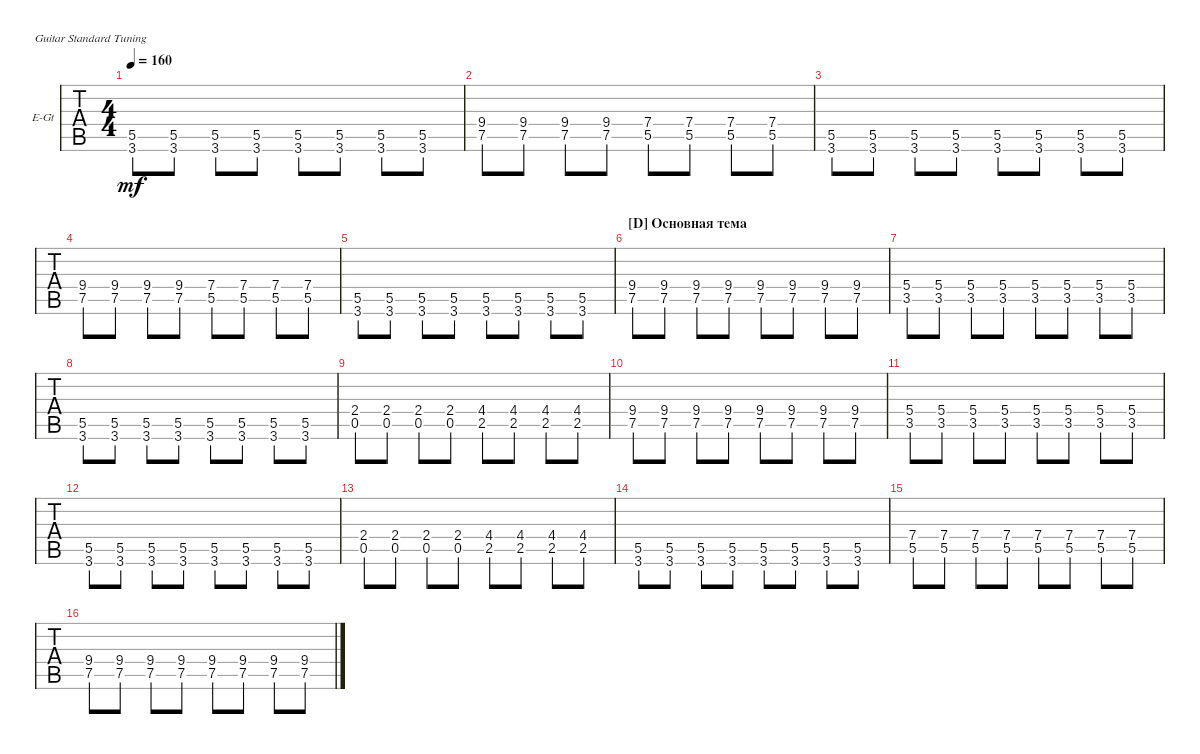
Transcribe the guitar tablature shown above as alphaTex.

\bracketExtendMode groupsimilarinstruments
\firstSystemTrackNameOrientation horizontal
\otherSystemsTrackNameOrientation horizontal
\track ("Electric Guitar" "E-Gt") {instrument distortionguitar}
\staff {tabs}
\tuning (E4 B3 G3 D3 A2 E2)
\ts (4 4)
\tempo 160
\clef g2
\scale
0.333333
\ks c
(3.6 5.5).8{dy mf} (3.6 5.5).8 (3.6 5.5).8 (3.6 5.5).8 (3.6 5.5).8 (3.6 5.5).8 (3.6 5.5).8 (3.6 5.5).8 |
\scale
0.333333 (7.5 9.4).8 (7.5 9.4).8 (7.5 9.4).8 (7.5 9.4).8 (5.5 7.4).8 (5.5 7.4).8 (5.5 7.4).8 (5.5 7.4).8 |
\scale
0.333333 (3.6 5.5).8 (3.6 5.5).8 (3.6 5.5).8 (3.6 5.5).8 (3.6 5.5).8 (3.6 5.5).8 (3.6 5.5).8 (3.6 5.5).8 |
\scale
0.333333 (7.5 9.4).8 (7.5 9.4).8 (7.5 9.4).8 (7.5 9.4).8 (5.5 7.4).8 (5.5 7.4).8 (5.5 7.4).8 (5.5 7.4).8 |
\scale
0.333333 (3.6 5.5).8 (3.6 5.5).8 (3.6 5.5).8 (3.6 5.5).8 (3.6 5.5).8 (3.6 5.5).8 (3.6 5.5).8 (3.6 5.5).8 |
\section ("D" "Основная тема")
\scale
0.333333 (7.5 9.4).8 (7.5 9.4).8 (7.5 9.4).8 (7.5 9.4).8 (7.5 9.4).8 (7.5 9.4).8 (7.5 9.4).8 (7.5 9.4).8 |
\scale
0.333333 (3.5 5.4).8 (3.5 5.4).8 (3.5 5.4).8 (3.5 5.4).8 (3.5 5.4).8 (3.5 5.4).8 (3.5 5.4).8 (3.5 5.4).8 |
\scale
0.333333 (3.6 5.5).8 (3.6 5.5).8 (3.6 5.5).8 (3.6 5.5).8 (3.6 5.5).8 (3.6 5.5).8 (3.6 5.5).8 (3.6 5.5).8 |
\scale
0.333333 (0.5 2.4).8 (0.5 2.4).8 (0.5 2.4).8 (0.5 2.4).8 (2.5 4.4).8 (2.5 4.4).8 (2.5 4.4).8 (2.5 4.4).8 |
\scale
0.333333 (7.5 9.4).8 (7.5 9.4).8 (7.5 9.4).8 (7.5 9.4).8 (7.5 9.4).8 (7.5 9.4).8 (7.5 9.4).8 (7.5 9.4).8 |
\scale
0.333333 (3.5 5.4).8 (3.5 5.4).8 (3.5 5.4).8 (3.5 5.4).8 (3.5 5.4).8 (3.5 5.4).8 (3.5 5.4).8 (3.5 5.4).8 |
\scale
0.333333 (3.6 5.5).8 (3.6 5.5).8 (3.6 5.5).8 (3.6 5.5).8 (3.6 5.5).8 (3.6 5.5).8 (3.6 5.5).8 (3.6 5.5).8 |
\scale
0.333333 (0.5 2.4).8 (0.5 2.4).8 (0.5 2.4).8 (0.5 2.4).8 (2.5 4.4).8 (2.5 4.4).8 (2.5 4.4).8 (2.5 4.4).8 |
\scale
0.333333 (3.6 5.5).8 (3.6 5.5).8 (3.6 5.5).8 (3.6 5.5).8 (3.6 5.5).8 (3.6 5.5).8 (3.6 5.5).8 (3.6 5.5).8 |
\scale
0.333333 (5.5 7.4).8 (5.5 7.4).8 (5.5 7.4).8 (5.5 7.4).8 (5.5 7.4).8 (5.5 7.4).8 (5.5 7.4).8 (5.5 7.4).8 |
\scale
0.333333 (7.5 9.4).8 (7.5 9.4).8 (7.5 9.4).8 (7.5 9.4).8 (7.5 9.4).8 (7.5 9.4).8 (7.5 9.4).8 (7.5 9.4).8
